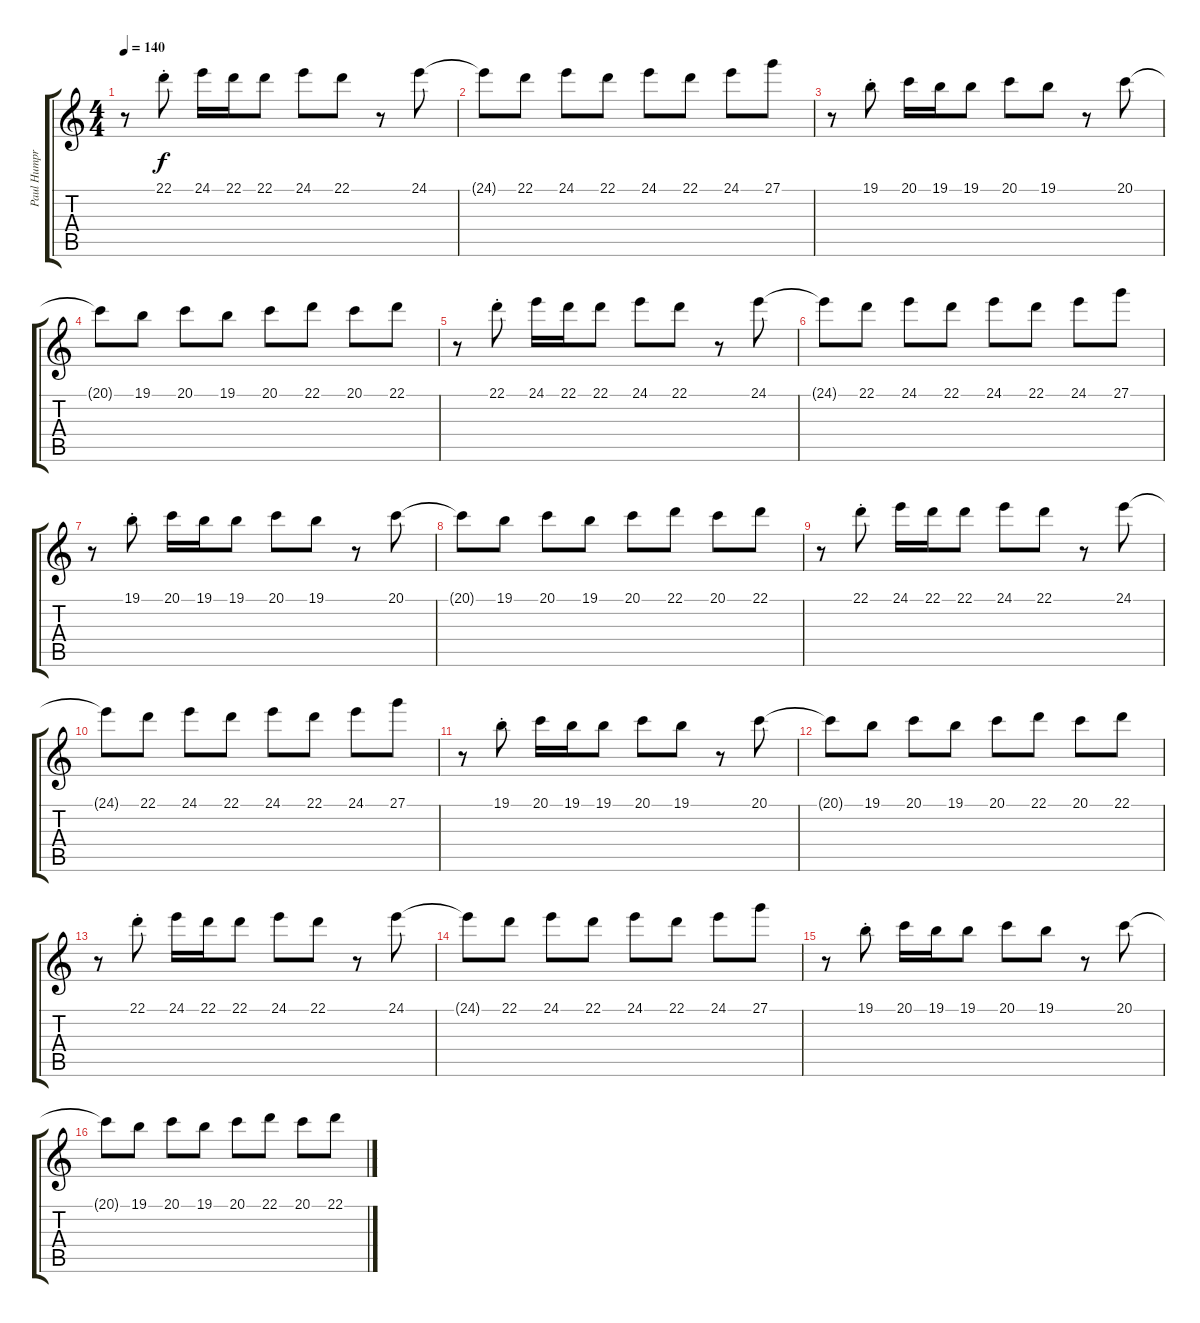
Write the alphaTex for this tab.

\track ("Paul Humpreys - Keyboard - lead" "Paul Humpr") {instrument ocarina}
\staff {score tabs}
\tuning (E4 B3 G3 D3 A2 E2) {hide}
\ts (4 4)
\tempo 140
\clef g2
\ks c
r.8{dy f} 22.1{st}.8 24.1.16 22.1.16 22.1.8 24.1.8 22.1.8 r.8 24.1.8 |
24.1{t}.8 22.1.8 24.1.8 22.1.8 24.1.8 22.1.8 24.1.8 27.1.8 |
r.8 19.1{st}.8 20.1.16 19.1.16 19.1.8 20.1.8 19.1.8 r.8 20.1.8 |
20.1{t}.8 19.1.8 20.1.8 19.1.8 20.1.8 22.1.8 20.1.8 22.1.8 |
r.8 22.1{st}.8 24.1.16 22.1.16 22.1.8 24.1.8 22.1.8 r.8 24.1.8 |
24.1{t}.8 22.1.8 24.1.8 22.1.8 24.1.8 22.1.8 24.1.8 27.1.8 |
r.8 19.1{st}.8 20.1.16 19.1.16 19.1.8 20.1.8 19.1.8 r.8 20.1.8 |
20.1{t}.8 19.1.8 20.1.8 19.1.8 20.1.8 22.1.8 20.1.8 22.1.8 |
r.8 22.1{st}.8 24.1.16 22.1.16 22.1.8 24.1.8 22.1.8 r.8 24.1.8 |
24.1{t}.8 22.1.8 24.1.8 22.1.8 24.1.8 22.1.8 24.1.8 27.1.8 |
r.8 19.1{st}.8 20.1.16 19.1.16 19.1.8 20.1.8 19.1.8 r.8 20.1.8 |
20.1{t}.8 19.1.8 20.1.8 19.1.8 20.1.8 22.1.8 20.1.8 22.1.8 |
r.8 22.1{st}.8 24.1.16 22.1.16 22.1.8 24.1.8 22.1.8 r.8 24.1.8 |
24.1{t}.8 22.1.8 24.1.8 22.1.8 24.1.8 22.1.8 24.1.8 27.1.8 |
r.8 19.1{st}.8 20.1.16 19.1.16 19.1.8 20.1.8 19.1.8 r.8 20.1.8 |
20.1{t}.8 19.1.8 20.1.8 19.1.8 20.1.8 22.1.8 20.1.8 22.1.8
